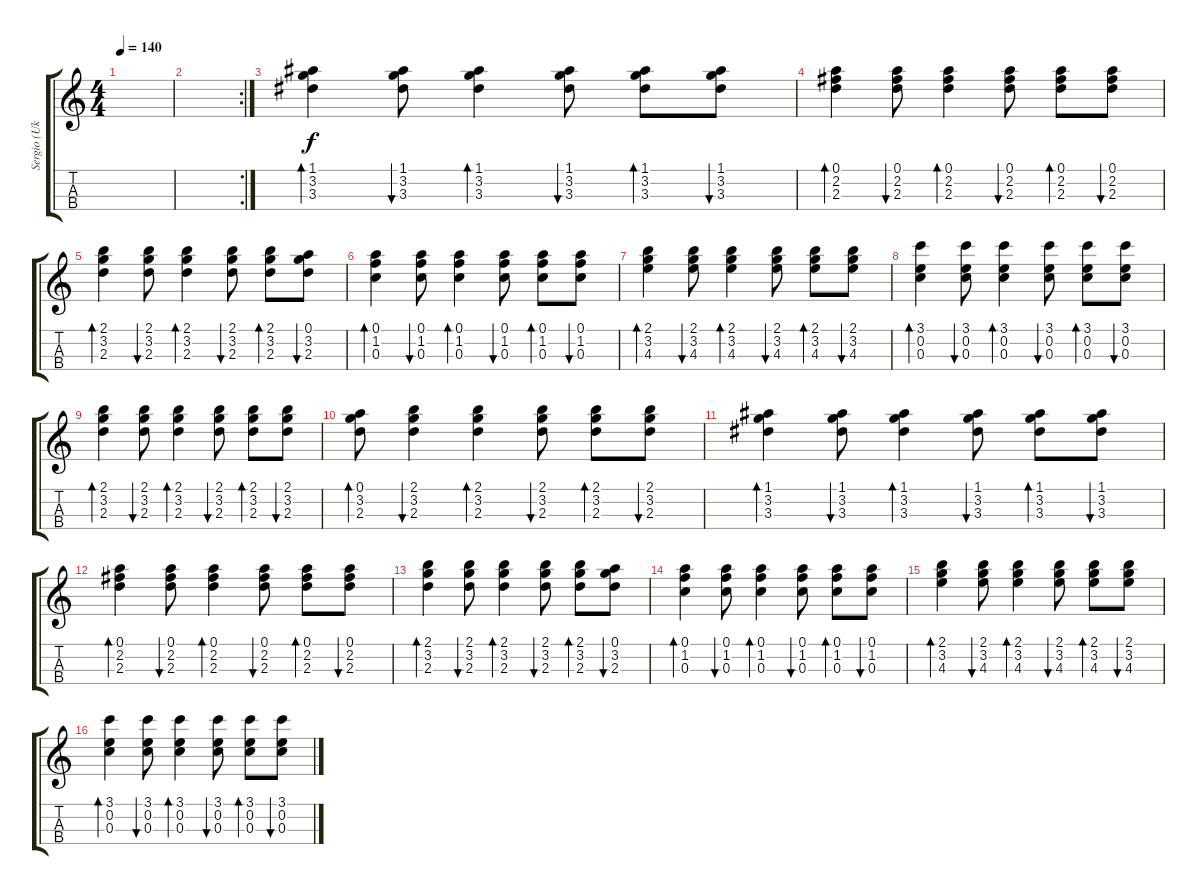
\track ("Sergio (Uke)" "Sergio (Uk") {instrument acousticguitarnylon}
\staff {score tabs}
\tuning (A4 E4 C4 G4) {hide}
\ts (4 4)
\tempo 140
\clef g2
\ks c
|
\rc 2
|
(1.1 3.2 3.3).4{bd 60} (1.1 3.2 3.3).8{bu 60} (1.1 3.2 3.3).4{bd 60} (1.1 3.2 3.3).8{bu 60} (1.1 3.2 3.3).8{bd 60} (1.1 3.2 3.3).8{bu 60} |
(0.1 2.2 2.3).4{bd 60} (0.1 2.2 2.3).8{bu 60} (0.1 2.2 2.3).4{bd 60} (0.1 2.2 2.3).8{bu 60} (0.1 2.2 2.3).8{bd 60} (0.1 2.2 2.3).8{bu 60} |
(2.1 3.2 2.3).4{bd 60} (2.1 3.2 2.3).8{bu 60} (2.1 3.2 2.3).4{bd 60} (2.1 3.2 2.3).8{bu 60} (2.1 3.2 2.3).8{bd 60} (0.1 3.2 2.3).8{bu 60} |
(0.1 1.2 0.3).4{bd 60} (0.1 1.2 0.3).8{bu 60} (0.1 1.2 0.3).4{bd 60} (0.1 1.2 0.3).8{bu 60} (0.1 1.2 0.3).8{bd 60} (0.1 1.2 0.3).8{bu 60} |
(2.1 3.2 4.3).4{bd 60} (2.1 3.2 4.3).8{bu 60} (2.1 3.2 4.3).4{bd 60} (2.1 3.2 4.3).8{bu 60} (2.1 3.2 4.3).8{bd 60} (2.1 3.2 4.3).8{bu 60} |
(3.1 0.2 0.3).4{bd 60} (3.1 0.2 0.3).8{bu 60} (3.1 0.2 0.3).4{bd 60} (3.1 0.2 0.3).8{bu 60} (3.1 0.2 0.3).8{bd 60} (3.1 0.2 0.3).8{bu 60} |
(2.1 3.2 2.3).4{bd 60} (2.1 3.2 2.3).8{bu 60} (2.1 3.2 2.3).4{bd 60} (2.1 3.2 2.3).8{bu 60} (2.1 3.2 2.3).8{bd 60} (2.1 3.2 2.3).8{bu 60} |
(0.1 3.2 2.3).8{bd 60} (2.1 3.2 2.3).4{bu 60} (2.1 3.2 2.3).4{bd 60} (2.1 3.2 2.3).8{bu 60} (2.1 3.2 2.3).8{bd 60} (2.1 3.2 2.3).8{bu 60} |
(1.1 3.2 3.3).4{bd 60} (1.1 3.2 3.3).8{bu 60} (1.1 3.2 3.3).4{bd 60} (1.1 3.2 3.3).8{bu 60} (1.1 3.2 3.3).8{bd 60} (1.1 3.2 3.3).8{bu 60} |
(0.1 2.2 2.3).4{bd 60} (0.1 2.2 2.3).8{bu 60} (0.1 2.2 2.3).4{bd 60} (0.1 2.2 2.3).8{bu 60} (0.1 2.2 2.3).8{bd 60} (0.1 2.2 2.3).8{bu 60} |
(2.1 3.2 2.3).4{bd 60} (2.1 3.2 2.3).8{bu 60} (2.1 3.2 2.3).4{bd 60} (2.1 3.2 2.3).8{bu 60} (2.1 3.2 2.3).8{bd 60} (0.1 3.2 2.3).8{bu 60} |
(0.1 1.2 0.3).4{bd 60} (0.1 1.2 0.3).8{bu 60} (0.1 1.2 0.3).4{bd 60} (0.1 1.2 0.3).8{bu 60} (0.1 1.2 0.3).8{bd 60} (0.1 1.2 0.3).8{bu 60} |
(2.1 3.2 4.3).4{bd 60} (2.1 3.2 4.3).8{bu 60} (2.1 3.2 4.3).4{bd 60} (2.1 3.2 4.3).8{bu 60} (2.1 3.2 4.3).8{bd 60} (2.1 3.2 4.3).8{bu 60} |
(3.1 0.2 0.3).4{bd 60} (3.1 0.2 0.3).8{bu 60} (3.1 0.2 0.3).4{bd 60} (3.1 0.2 0.3).8{bu 60} (3.1 0.2 0.3).8{bd 60} (3.1 0.2 0.3).8{bu 60}
